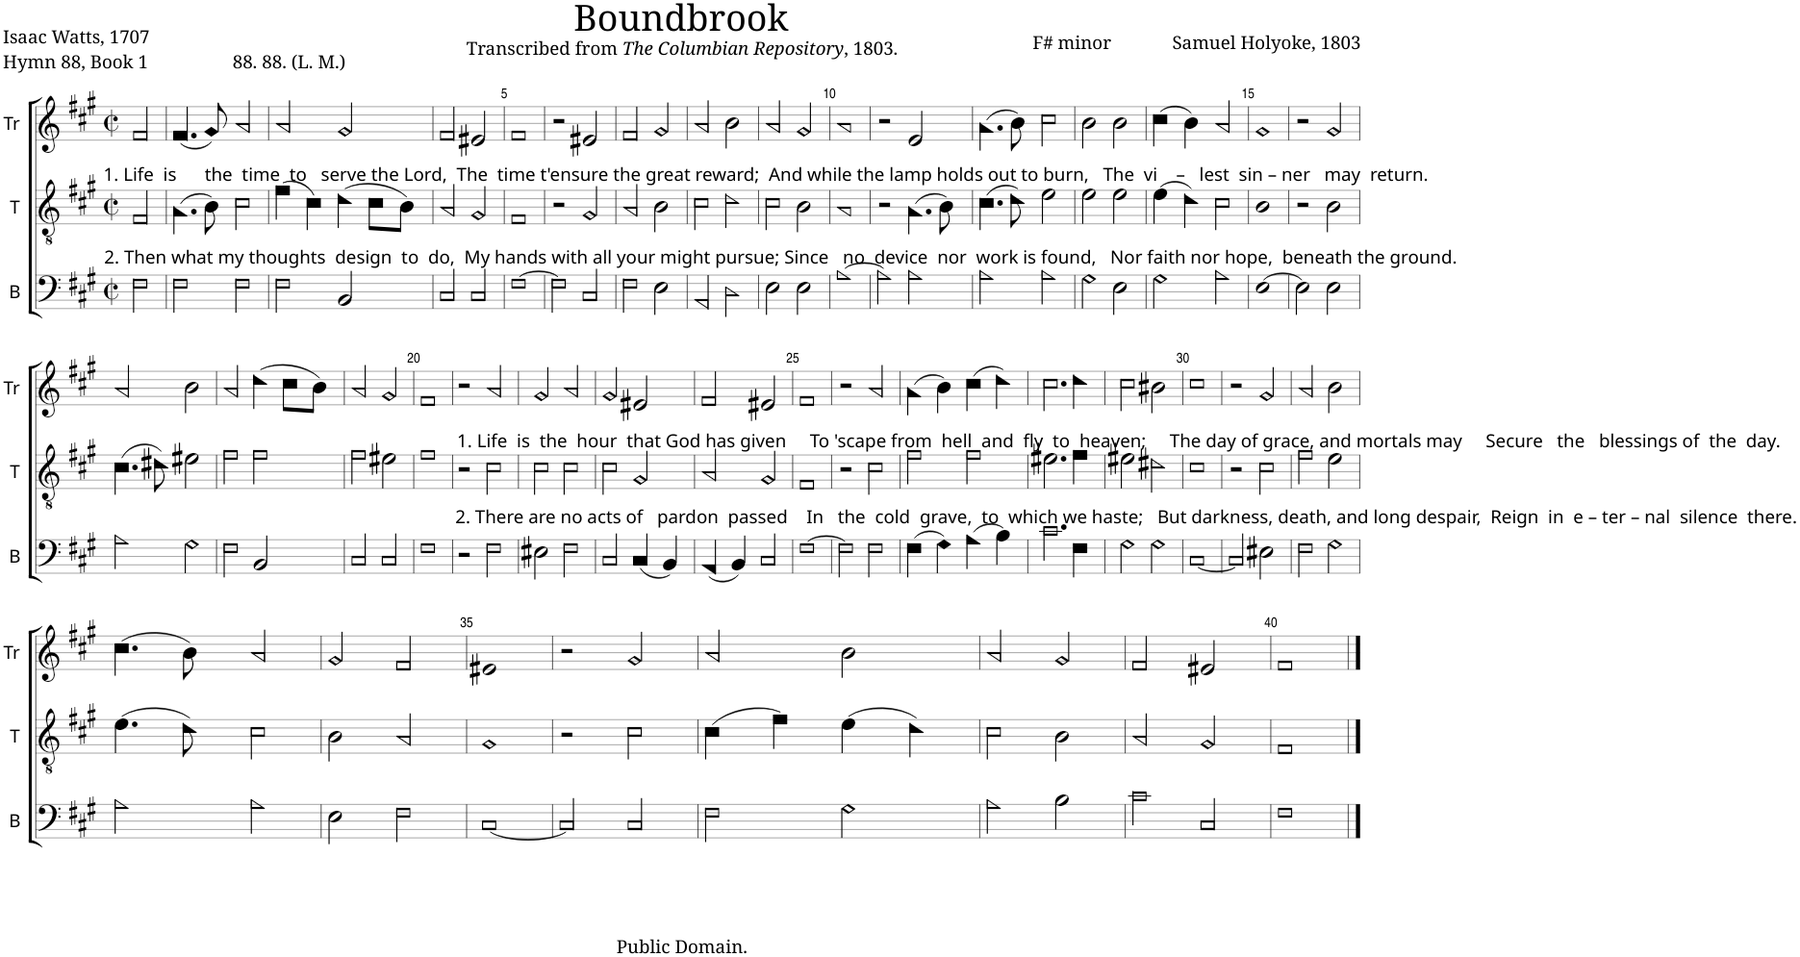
**kern	**kern	**kern
*part3	*part2	*part1
*staff3	*staff2	*staff1
*I"B	*I"T	*I"Tr
*I'B	*I'T	*I'Tr
*clefF4	*clefGv2	*clefG2
*k[f#c#g#]	*k[f#c#g#]	*k[f#c#g#]
*M2/2	*M2/2	*M2/2
*met(c|)	*met(c|)	*met(c|)
=1	=1	=1
!	!	!LO:TX:b:t=1. Life  is      the  time  to   serve the Lord,  The  time t'ensure the great reward;  And while the lamp holds out to burn,   The  vi    –   lest  sin – ner   may  return.
!	!LO:TX:b:t=2. Then what my thoughts  design  to  do,  My hands with all your might pursue; Since   no  device  nor  work is found,   Nor faith nor hope,  beneath the ground.	!
2F#!\	2F#!/	2f#!/
=2	=2	=2
2F#!\	(4.A!\	(4.f#!/
.	8B!\)	8g#!/)
2F#!\	2c#!\	2a!/
=3	=3	=3
2F#!\	(4f#!\	2a!/
.	4c#!\)	.
2BB!/	(4d!\	2g#!/
.	8c#!\L	.
.	8B!\J)	.
=4	=4	=4
2C#!/	2A!/	2f#!/
2C#!/	2G#!/	2e#X!/
=5	=5	=5
[1F#!	1F#!	1f#!
=6	=6	=6
2F#!\]	2r	2r
2C#!/	2G#!/	2e#X!/
=7	=7	=7
2F#!\	2A!/	2f#!/
2E!\	2B!\	2g#!/
=8	=8	=8
2AA!/	2c#!\	2a!/
2D!\	2d!\	2b!\
=9	=9	=9
2E!\	2c#!\	2a!/
2E!\	2B!\	2g#!/
=10	=10	=10
[1A!	1A!	1a!
=11	=11	=11
2A!\]	2r	2r
2A!\	(4.A!\	2e!/
.	8B!\)	.
=12	=12	=12
2A!\	(4.c#!\	(4.a!\
.	8d!\)	8b!\)
2A!\	2e!\	2cc#!\
=13	=13	=13
2G#!\	2e!\	2b!\
2E!\	2e!\	2b!\
=14	=14	=14
2G#!\	(4e!\	(4cc#!\
.	4d!\)	4b!\)
2A!\	2c#!\	2a!/
=15	=15	=15
[1E!	1B!	1g#!
=16	=16	=16
2E!\]	2r	2r
2E!\	2B!\	2g#!/
!!LO:LB:g=z
=17	=17	=17
2A!\	(4.c#!\	2a!/
.	8d#X!\)	.
2G#!\	2e#X!\	2b!\
=18	=18	=18
2F#!\	2f#!\	2a!/
2BB!/	2f#!\	(4dd!\
.	.	8cc#!\L
.	.	8b!\J)
=19	=19	=19
2C#!/	2f#!\	2a!/
2C#!/	2e#X!\	2g#!/
=20	=20	=20
1F#!	1f#!	1f#!
=21	=21	=21
2r	2r	2r
!	!	!LO:TX:b:t=1. Life  is  the  hour  that God has given     To 'scape from  hell  and  fly  to  heaven;     The day of grace, and mortals may     Secure   the   blessings of  the  day.
!	!LO:TX:b:t=2. There are no acts of   pardon  passed    In   the  cold  grave,  to  which we haste;   But darkness, death, and long despair,  Reign  in  e – ter – nal  silence  there.	!
2F#!\	2c#!\	2a!/
=22	=22	=22
2E#X!\	2c#!\	2g#!/
2F#!\	2c#!\	2a!/
=23	=23	=23
2C#!/	2c#!\	2g#!/
(4C#!/	2G#!/	2e#X!/
4BB!/)	.	.
=24	=24	=24
(4AA!/	2A!/	2f#!/
4BB!/)	.	.
2C#!/	2G#!/	2e#X!/
=25	=25	=25
[1F#!	1F#!	1f#!
=26	=26	=26
2F#!\]	2r	2r
2F#!\	2c#!\	2a!/
=27	=27	=27
(4F#!\	2f#!\	(4a!\
4G#!\)	.	4b!\)
(4A!\	2f#!\	(4cc#!\
4B!\)	.	4dd!\)
=28	=28	=28
2.c#!\	2.e#X!\	2.cc#!\
4F#!\	4f#!\	4dd!\
=29	=29	=29
2G#!\	2e#X!\	2cc#!\
2G#!\	2d#X!\	2b#X!\
=30	=30	=30
[1C#!	1c#!	1cc#!
=31	=31	=31
2C#!/]	2r	2r
2E#X!\	2c#!\	2g#!/
=32	=32	=32
2F#!\	2f#!\	2a!/
2G#!\	2e!\	2b!\
!!LO:LB:g=z
=33	=33	=33
2A!\	(4.e!\	(4.cc#!\
.	8d!\)	8b!\)
2A!\	2c#!\	2a!/
=34	=34	=34
2E!\	2B!\	2g#!/
2F#!\	2A!/	2f#!/
=35	=35	=35
[1C#!	1G#!	1e#X!
=36	=36	=36
2C#!/]	2r	2r
2C#!/	2c#!\	2g#!/
=37	=37	=37
2F#!\	(4c#!\	2a!/
.	4f#!\)	.
2G#!\	(4e!\	2b!\
.	4d!\)	.
=38	=38	=38
2A!\	2c#!\	2a!/
2B!\	2B!\	2g#!/
=39	=39	=39
2c#!\	2A!/	2f#!/
2C#!/	2G#!/	2e#X!/
=40	=40	=40
1F#!	1F#!	1f#!
==	==	==
*-	*-	*-
